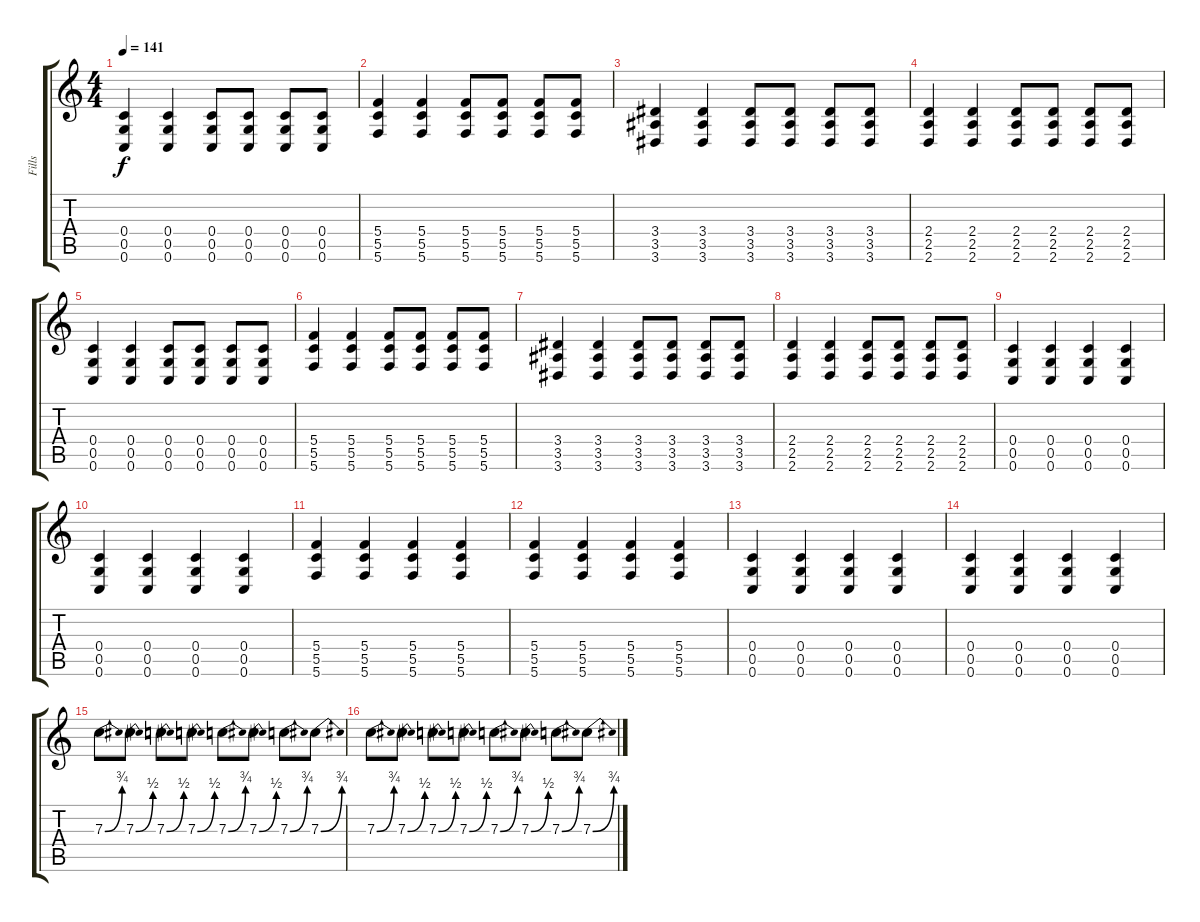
\track ("Fills" "Fills") {instrument distortionguitar}
\staff {score tabs}
\tuning (D4 A3 F3 C3 G2 C2) {hide}
\ts (4 4)
\tempo 141
\clef g2
\ks c
(0.4 0.5 0.6).4{dy f} (0.4 0.5 0.6).4 (0.4 0.5 0.6).8 (0.4 0.5 0.6).8 (0.4 0.5 0.6).8 (0.4 0.5 0.6).8 |
(5.4 5.5 5.6).4 (5.4 5.5 5.6).4 (5.4 5.5 5.6).8 (5.4 5.5 5.6).8 (5.4 5.5 5.6).8 (5.4 5.5 5.6).8 |
(3.4 3.5 3.6).4 (3.4 3.5 3.6).4 (3.4 3.5 3.6).8 (3.4 3.5 3.6).8 (3.4 3.5 3.6).8 (3.4 3.5 3.6).8 |
(2.4 2.5 2.6).4 (2.4 2.5 2.6).4 (2.4 2.5 2.6).8 (2.4 2.5 2.6).8 (2.4 2.5 2.6).8 (2.4 2.5 2.6).8 |
(0.4 0.5 0.6).4 (0.4 0.5 0.6).4 (0.4 0.5 0.6).8 (0.4 0.5 0.6).8 (0.4 0.5 0.6).8 (0.4 0.5 0.6).8 |
(5.4 5.5 5.6).4 (5.4 5.5 5.6).4 (5.4 5.5 5.6).8 (5.4 5.5 5.6).8 (5.4 5.5 5.6).8 (5.4 5.5 5.6).8 |
(3.4 3.5 3.6).4 (3.4 3.5 3.6).4 (3.4 3.5 3.6).8 (3.4 3.5 3.6).8 (3.4 3.5 3.6).8 (3.4 3.5 3.6).8 |
(2.4 2.5 2.6).4 (2.4 2.5 2.6).4 (2.4 2.5 2.6).8 (2.4 2.5 2.6).8 (2.4 2.5 2.6).8 (2.4 2.5 2.6).8 |
(0.4 0.5 0.6).4 (0.4 0.5 0.6).4 (0.4 0.5 0.6).4 (0.4 0.5 0.6).4 |
(0.4 0.5 0.6).4 (0.4 0.5 0.6).4 (0.4 0.5 0.6).4 (0.4 0.5 0.6).4 |
(5.4 5.5 5.6).4 (5.4 5.5 5.6).4 (5.4 5.5 5.6).4 (5.4 5.5 5.6).4 |
(5.4 5.5 5.6).4 (5.4 5.5 5.6).4 (5.4 5.5 5.6).4 (5.4 5.5 5.6).4 |
(0.4 0.5 0.6).4 (0.4 0.5 0.6).4 (0.4 0.5 0.6).4 (0.4 0.5 0.6).4 |
(0.4 0.5 0.6).4 (0.4 0.5 0.6).4 (0.4 0.5 0.6).4 (0.4 0.5 0.6).4 |
7.3{be (bend 0 0 60 3)}.8 7.3{be (bend 0 0 60 2)}.8 7.3{be (bend 0 0 60 2)}.8 7.3{be (bend 0 0 60 2)}.8 7.3{be (bend 0 0 60 3)}.8 7.3{be (bend 0 0 60 2)}.8 7.3{be (bend 0 0 60 3)}.8 7.3{be (bend 0 0 60 3)}.8 |
7.3{be (bend 0 0 60 3)}.8 7.3{be (bend 0 0 60 2)}.8 7.3{be (bend 0 0 60 2)}.8 7.3{be (bend 0 0 60 2)}.8 7.3{be (bend 0 0 60 3)}.8 7.3{be (bend 0 0 60 2)}.8 7.3{be (bend 0 0 60 3)}.8 7.3{be (bend 0 0 60 3)}.8
